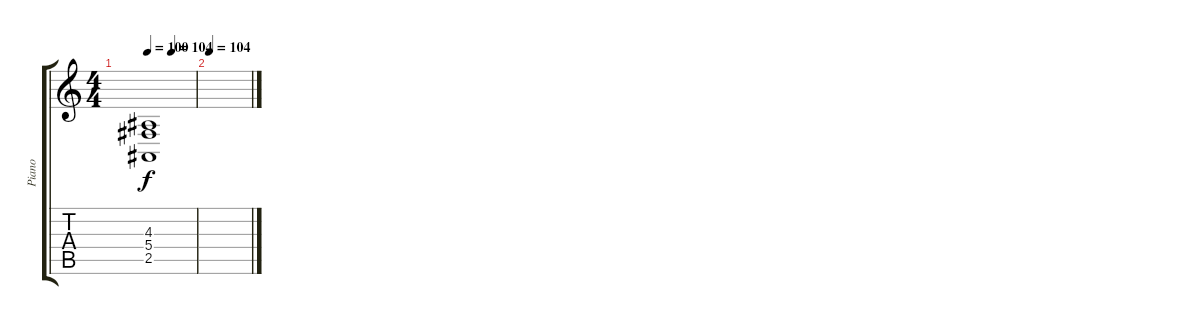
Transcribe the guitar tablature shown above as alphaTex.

\track ("Piano" "Piano") {instrument brightacousticpiano}
\staff {score tabs}
\tuning (Eb4 Bb3 Gb3 Db3 Ab2 Db2) {hide}
\ts (4 4)
\tempo 100
\tempo (104 0.5)
\clef g2
\ks c
(4.3{t} 5.4{t} 2.5{t}).1{dy f} |
\tempo 104
